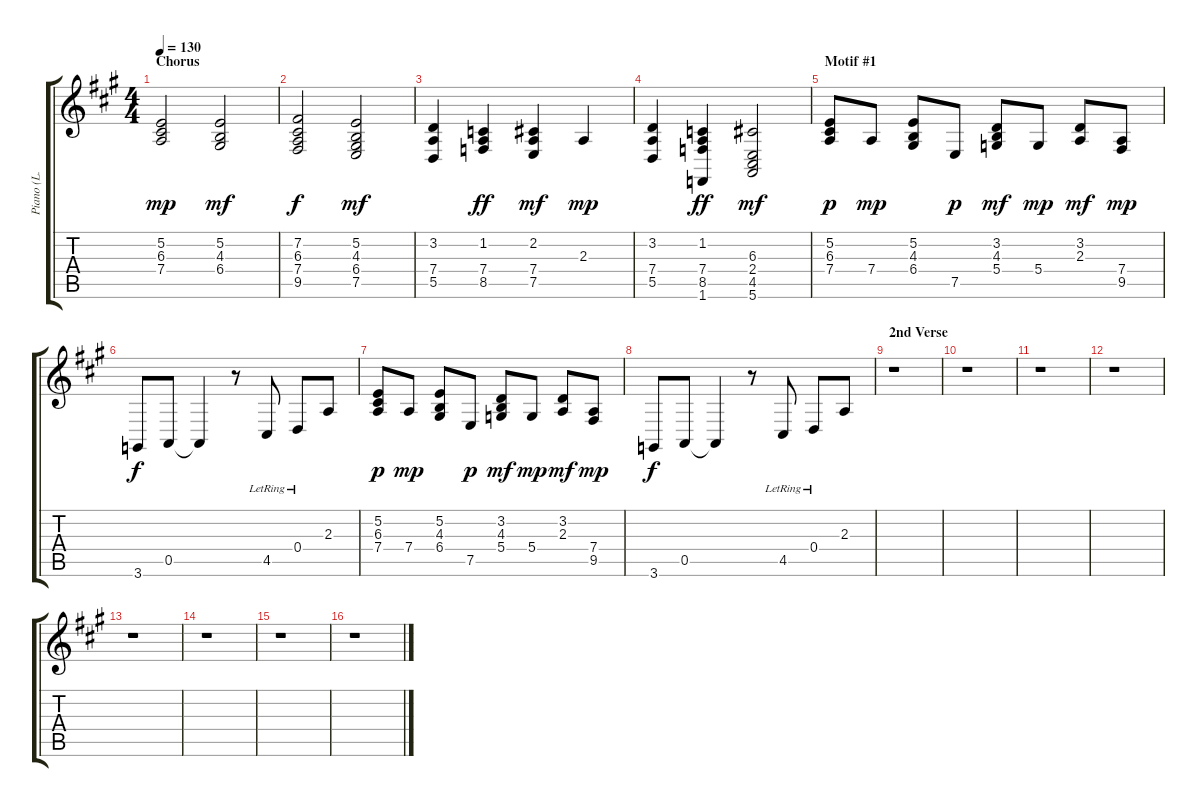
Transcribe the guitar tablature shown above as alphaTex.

\track ("Piano (L. Hand)" "Piano (L. ") {instrument acousticgrandpiano}
\staff {score tabs}
\tuning (E4 B3 G3 D3 A2 E2) {hide}
\ts (4 4)
\section ("" "Chorus")
\tempo 130
\clef g2
\ks a
(5.2 6.3 7.4).2{dy mp} (5.2 4.3 6.4).2{dy mf} |
(7.2 6.3 7.4 9.5).2{dy f} (5.2 4.3 6.4 7.5).2{dy mf} |
(3.2 7.4 5.5).4 (1.2 7.4 8.5).4{dy ff} (2.2 7.4 7.5).4{dy mf} 2.3.4{dy mp} |
(3.2 7.4 5.5).4 (1.2 7.4 8.5 1.6).4{dy ff} (6.3 2.4 4.5 5.6).2{dy mf} |
\section ("" "Motif #1")
(5.2 6.3 7.4).8{dy p} 7.4.8{dy mp} (5.2 4.3 6.4).8 7.5.8{dy p} (3.2 4.3 5.4).8{dy mf} 5.4.8{dy mp} (3.2 2.3).8{dy mf} (7.4 9.5).8{dy mp} |
3.6.8{dy f} 0.5.8 0.5{t}.4 r.8 4.5{lr}.8 0.4{lr}.8 2.3.8 |
(5.2 6.3 7.4).8{dy p} 7.4.8{dy mp} (5.2 4.3 6.4).8 7.5.8{dy p} (3.2 4.3 5.4).8{dy mf} 5.4.8{dy mp} (3.2 2.3).8{dy mf} (7.4 9.5).8{dy mp} |
3.6.8{dy f} 0.5.8 0.5{t}.4 r.8 4.5{lr}.8 0.4{lr}.8 2.3.8 |
\section ("" "2nd Verse")
r.1 |
r.1 |
r.1 |
r.1 |
r.1 |
r.1 |
r.1 |
r.1
